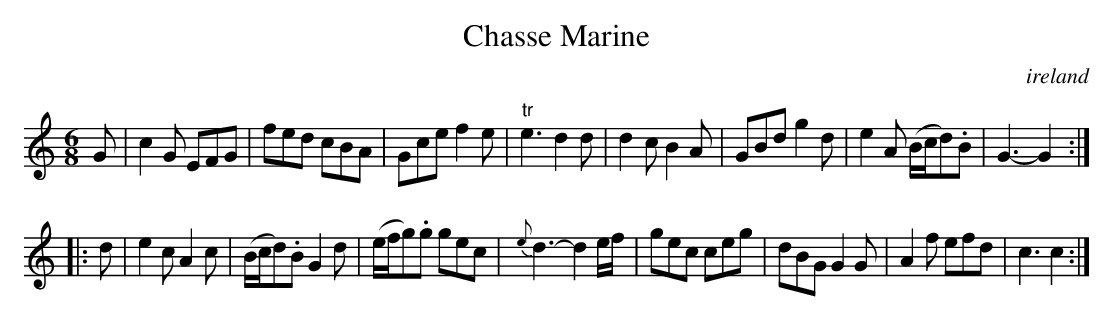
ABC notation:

X:1
T:Chasse Marine
O:ireland
M:6/8
K:C
G|\
c2G EFG| fed cBA| Gce f2e| "tr"e3 d2d|\
d2c B2A| GBd g2d| e2A (B/c/d).B| G3-G2::
d|\
e2c A2c| (B/c/d).B G2d| (e/f/g).g gec| {e}d3-d2e/f/|\
gec ceg| dBG G2G| A2f efd| c3 c2:|
